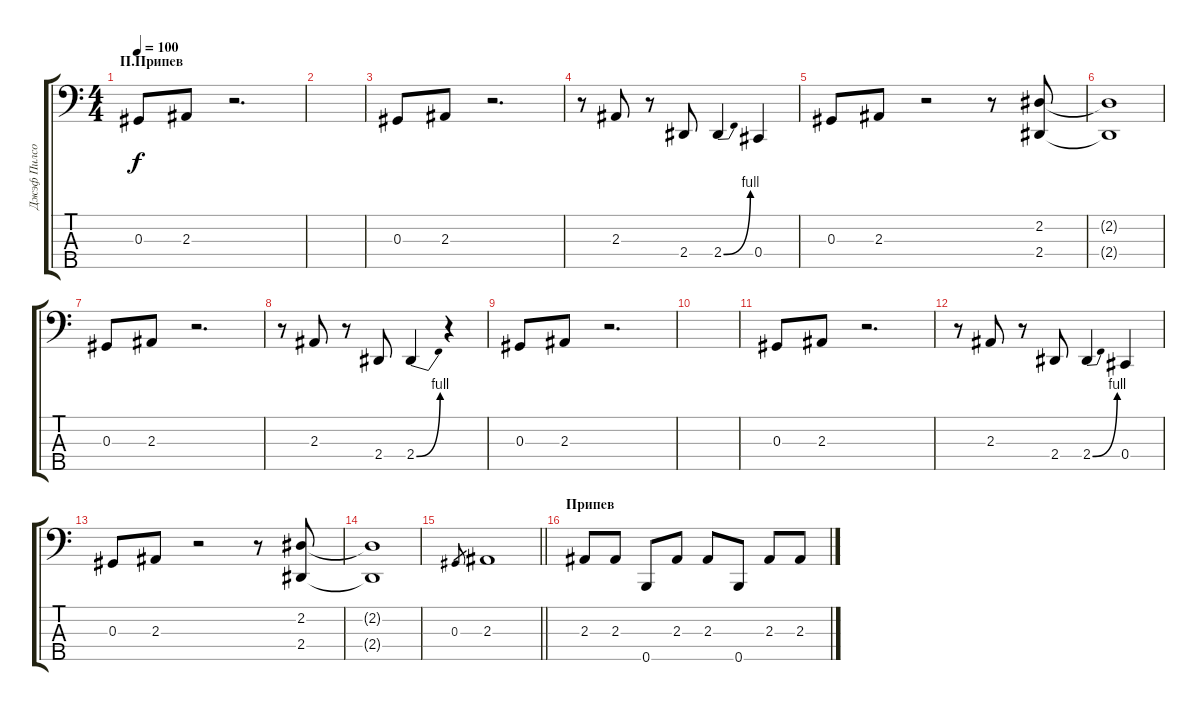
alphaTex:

\track ("Джэф Пилсон" "Джэф Пилсо") {instrument electricbassfinger}
\staff {score tabs}
\tuning (Gb2 Db2 Ab1 Db1 B0) {hide}
\ts (4 4)
\section ("" "П.Припев")
\tempo 100
\clef f4
\ks c
0.3.8{dy f} 2.3.8 r.2{d} |
|
0.3.8 2.3.8 r.2{d} |
r.8 2.3.8 r.8 2.4.8 2.4{be (bend 0 0 60 4)}.4 0.4.4 |
0.3.8 2.3.8 r.2 r.8 (2.2 2.4).8 |
(2.2{t} 2.4{t}).1 |
0.3.8 2.3.8 r.2{d} |
r.8 2.3.8 r.8 2.4.8 2.4{be (bend 0 0 60 4)}.4 r.4 |
0.3.8 2.3.8 r.2{d} |
|
0.3.8 2.3.8 r.2{d} |
r.8 2.3.8 r.8 2.4.8 2.4{be (bend 0 0 60 4)}.4 0.4.4 |
0.3.8 2.3.8 r.2 r.8 (2.2 2.4).8 |
(2.2{t} 2.4{t}).1 |
\barLineRight lightlight
0.3.8{gr} 2.3.1 |
\section ("" "Припев")
2.3.8 2.3.8 0.5.8 2.3.8 2.3.8 0.5.8 2.3.8 2.3.8
